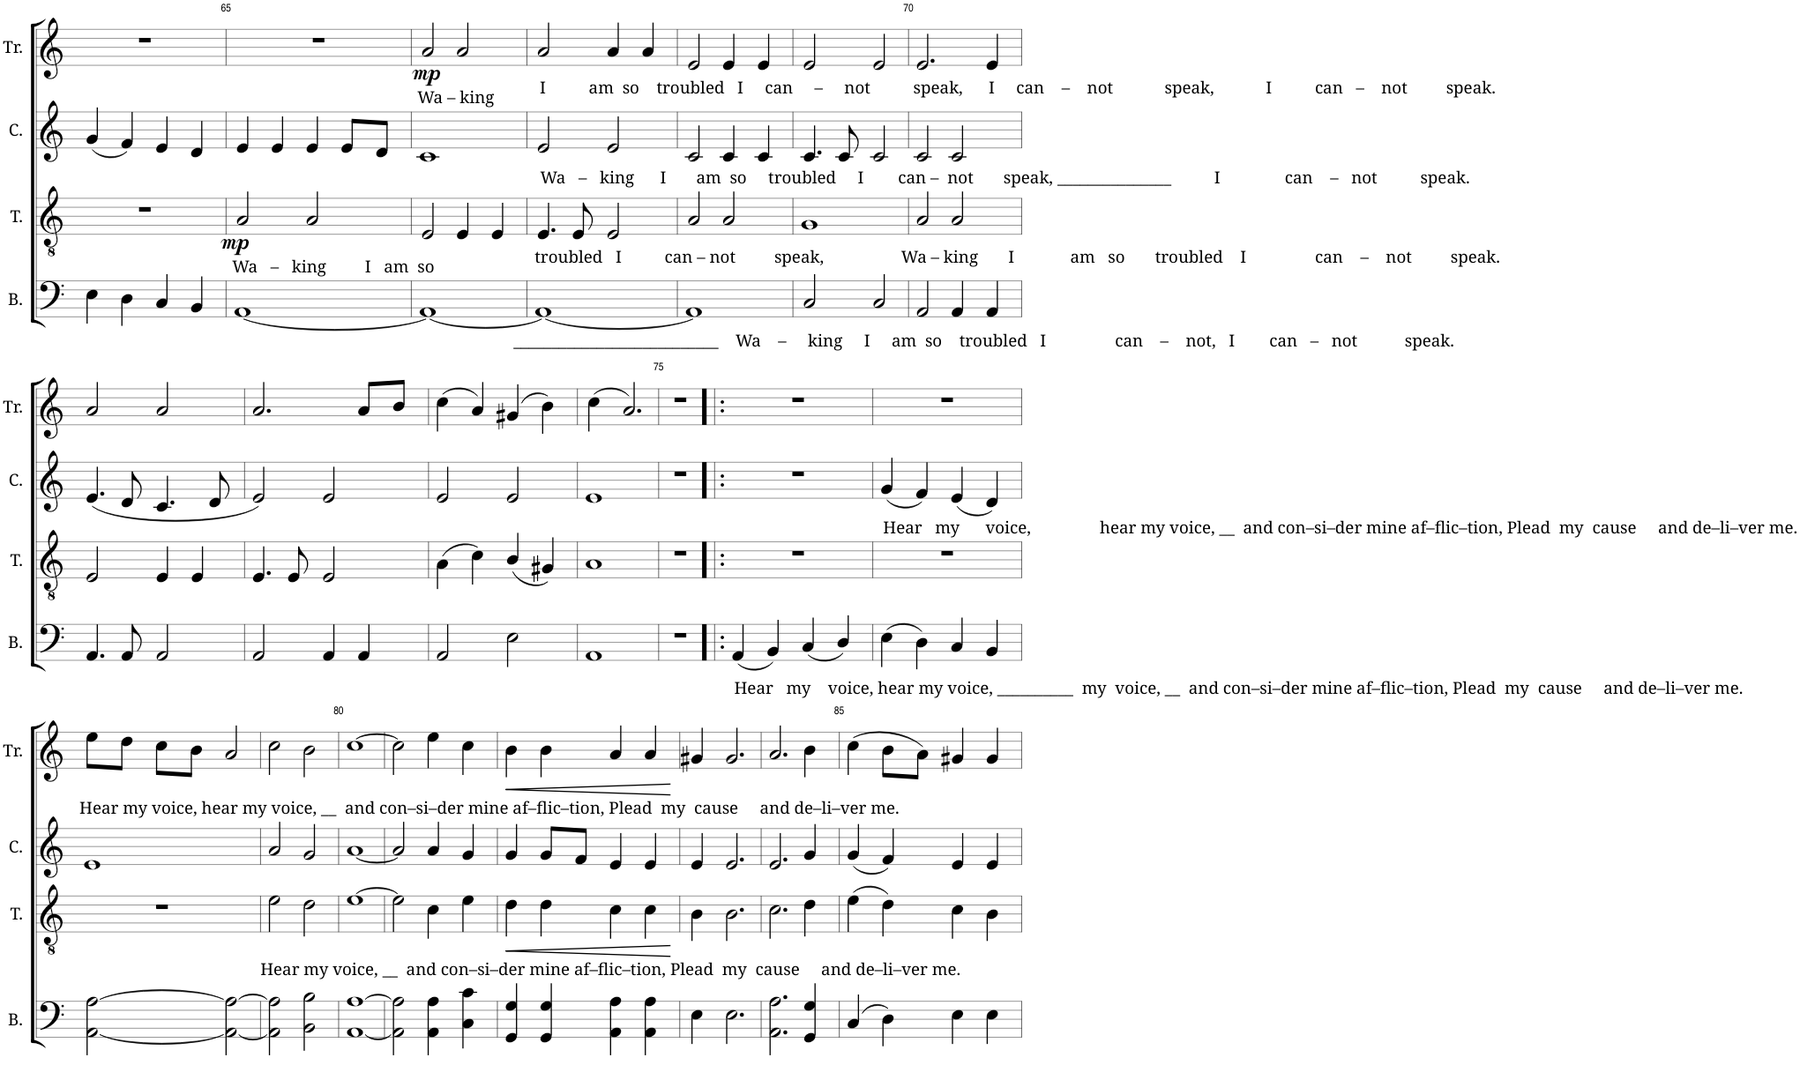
**kern	**kern	**dynam	**kern	**kern	**dynam
*part4	*part3	*part3	*part2	*part1	*part1
*staff4	*staff3	*staff3	*staff2	*staff1	*staff1
*I"B.	*I"T.	*	*I"C.	*I"Tr.	*
*I'B.	*I'T.	*	*I'C.	*I'Tr.	*
!!LO:PB:g=z
*clefF4	*clefGv2	*	*clefG2	*clefG2	*
*k[]	*k[]	*	*k[]	*k[]	*
*M2/2	*M2/2	*	*M2/2	*M2/2	*
=64	=64	=64	=64	=64	=64
4E\	1r	.	(4g/	1r	.
4D\	.	.	4f/)	.	.
4C/	.	.	4e/	.	.
4BB/	.	.	4d/	.	.
=65	=65	=65	=65	=65	=65
!	!LO:TX:b:t=Wa   –   king         I   am  so	!	!	!	!
!	!	!LO:DY:b	!	!	!
[1AA	2A/	mp	4e/	1r	.
.	.	.	4e/	.	.
.	2A/	.	4e/	.	.
.	.	.	8e/L	.	.
.	.	.	8d/J	.	.
=66	=66	=66	=66	=66	=66
!	!	!	!	!LO:TX:b:t=Wa – king	!
!	!	!	!	!	!LO:DY:b
1AA_	2E/	.	1c	2a/	mp
.	4E/	.	.	2a/	.
.	4E/	.	.	.	.
=67	=67	=67	=67	=67	=67
!	!	!	!	!LO:TX:b:t=I          am  so    troubled   I     can     –     not          speak,      I     can    –    not            speak,            I          can   –    not         speak.	!
!	!	!	!LO:TX:b:t=Wa   –   king      I       am  so     troubled     I        can –  not       speak, _______________          I               can    –   not          speak.	!	!
!	!LO:TX:b:t=troubled   I          can – not         speak,                  Wa – king       I             am   so       troubled    I                can    –    not         speak.	!	!	!	!
!LO:TX:b:t=___________________________    Wa    –     king     I     am  so    troubled   I                can    –    not,   I        can   –   not           speak.	!	!	!	!	!
1AA_	4.E/	.	2e/	2a/	.
.	8E/	.	.	.	.
.	2E/	.	2e/	4a/	.
.	.	.	.	4a/	.
=68	=68	=68	=68	=68	=68
1AA]	2A/	.	2c/	2e/	.
.	2A/	.	4c/	4e/	.
.	.	.	4c/	4e/	.
=69	=69	=69	=69	=69	=69
2C/	1G	.	4.c/	2e/	.
.	.	.	8c/	.	.
2C/	.	.	2c/	2e/	.
=70	=70	=70	=70	=70	=70
2AA/	2A/	.	2c/	2.e/	.
4AA/	2A/	.	2c/	.	.
4AA/	.	.	.	4e/	.
!!LO:LB:g=z
=71	=71	=71	=71	=71	=71
4.AA/	2E/	.	(4.e/	2a/	.
8AA/	.	.	8d/	.	.
2AA/	4E/	.	4.c/	2a/	.
.	4E/	.	.	.	.
.	.	.	8d/	.	.
=72	=72	=72	=72	=72	=72
2AA/	4.E/	.	2e/)	2.a/	.
.	8E/	.	.	.	.
4AA/	2E/	.	2e/	.	.
4AA/	.	.	.	8a/L	.
.	.	.	.	8b/J	.
=73	=73	=73	=73	=73	=73
2AA/	(4A\	.	2e/	(4cc\	.
.	4c\)	.	.	4a/)	.
2E\	(4B/	.	2e/	(4g#X/	.
.	4G#X/)	.	.	4b\)	.
=74	=74	=74	=74	=74	=74
1AA	1A	.	1e	(4cc\	.
.	.	.	.	2.a/)	.
=75	=75	=75	=75	=75	=75
1r	1r	.	1r	1r	.
=76!|:	=76!|:	=76!|:	=76!|:	=76!|:	=76!|:
!LO:TX:b:t=Hear   my    voice, hear my voice, __________  my  voice, __  and con–si–der mine af–flic–tion, Plead  my  cause     and de–li–ver me.	!	!	!	!	!
(4AA/	1r	.	1r	1r	.
4BB/)	.	.	.	.	.
(4C/	.	.	.	.	.
4D/)	.	.	.	.	.
=77	=77	=77	=77	=77	=77
!	!	!	!LO:TX:b:t=Hear   my      voice,                hear my voice, __  and con–si–der mine af–flic–tion, Plead  my  cause     and de–li–ver me.	!	!
(4E\	1r	.	(4g/	1r	.
4D\)	.	.	4f/)	.	.
4C/	.	.	(4e/	.	.
4BB/	.	.	4d/)	.	.
!!LO:LB:g=z
=78	=78	=78	=78	=78	=78
!	!	!	!	!LO:TX:b:t=Hear my voice, hear my voice, __  and con–si–der mine af–flic–tion, Plead  my  cause     and de–li–ver me.	!
[2AA\ [2A\	1r	.	1e	8ee\L	.
.	.	.	.	8dd\J	.
.	.	.	.	8cc\L	.
.	.	.	.	8b\J	.
2AA\_ 2A\_	.	.	.	2a/	.
=79	=79	=79	=79	=79	=79
!	!LO:TX:b:t=Hear my voice, __  and con–si–der mine af–flic–tion, Plead  my  cause     and de–li–ver me.	!	!	!	!
2AA\] 2A\]	2e\	.	2a/	2cc\	.
2BB\ 2B\	2d\	.	2g/	2b\	.
=80	=80	=80	=80	=80	=80
[1AA [1A	[1e	.	[1a	[1cc	.
=81	=81	=81	=81	=81	=81
2AA\] 2A\]	2e\]	.	2a/]	2cc\]	.
4AA\ 4A\	4c\	.	4a/	4ee\	.
4C\ 4c\	4e\	.	4g/	4cc\	.
=82	=82	=82	=82	=82	=82
!	!	!LO:HP:b	!	!	!LO:HP:b
4GG/ 4G/	4d\	<	4g/	4b\	<
4GG/ 4G/	4d\	.	8g/L	4b\	.
.	.	.	8f/J	.	.
4AA\ 4A\	4c\	.	4e/	4a/	.
4AA\ 4A\	4c\	.	4e/	4a/	.
.	.	[	.	.	[
=83	=83	=83	=83	=83	=83
4E\	4B\	.	4e/	4g#X/	.
2.E\	2.B\	.	2.e/	2.g#/	.
=84	=84	=84	=84	=84	=84
2.AA\ 2.A\	2.c\	.	2.e/	2.a/	.
4GG/ 4G/	4d\	.	4g/	4b\	.
=85	=85	=85	=85	=85	=85
(4C/	(4e\	.	(4g/	(4cc\	.
4D\)	4d\)	.	4f/)	8b\L	.
.	.	.	.	8a\J)	.
4E\	4c\	.	4e/	4g#X/	.
4E\	4B\	.	4e/	4g#/	.
=	=	=	=	=	=
*-	*-	*-	*-	*-	*-
